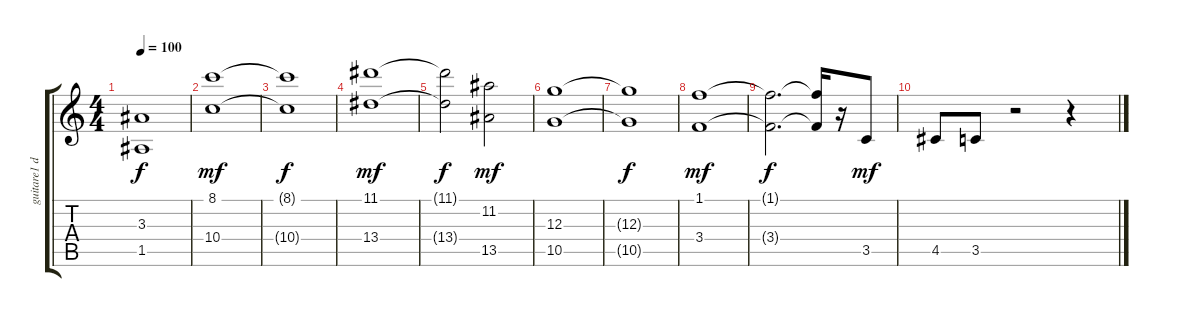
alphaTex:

\track ("guitare1 disto" "guitare1 d") {instrument distortionguitar}
\staff {score tabs}
\tuning (E4 B3 G3 D3 A2 E2) {hide}
\ts (4 4)
\tempo 100
\clef g2
\ks c
(3.3{t} 1.5{t}).1{dy f} |
(8.1 10.4).1{dy mf} |
(8.1{t} 10.4{t}).1{dy f} |
(11.1 13.4).1{dy mf} |
(11.1{t} 13.4{t}).2{dy f} (11.2 13.5).2{dy mf} |
(12.3 10.5).1 |
(12.3{t} 10.5{t}).1{dy f} |
(1.1 3.4).1{dy mf} |
(1.1{t} 3.4{t}).2{d dy f} (1.1{t} 3.4{t}).16 r.16 3.5.8{dy mf} |
4.5.8 3.5.8 r.2 r.4
